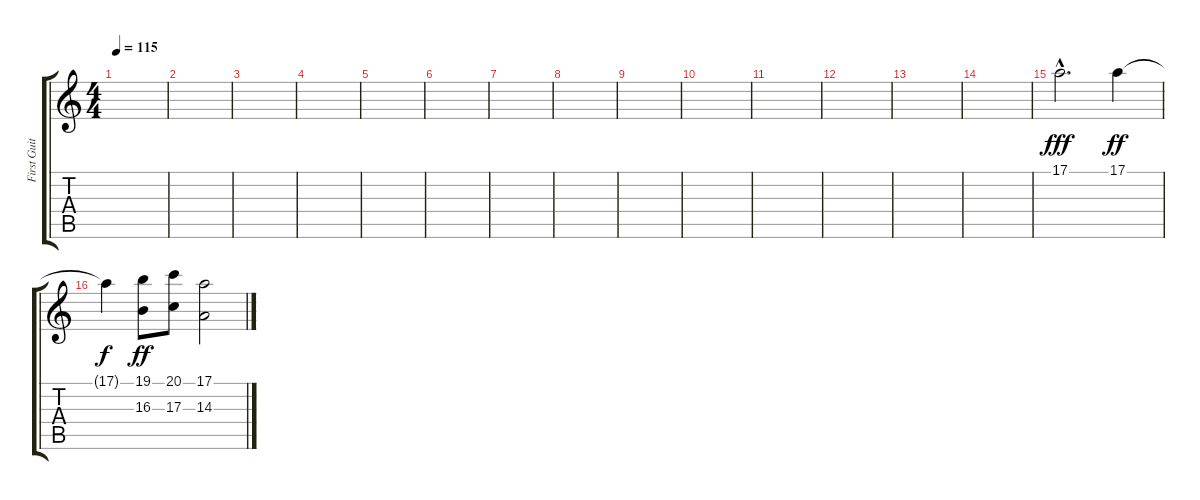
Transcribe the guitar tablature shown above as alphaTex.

\track ("First Guitar" "First Guit") {instrument acousticgrandpiano}
\staff {score tabs}
\tuning (E4 B3 G3 D3 A2 E2) {hide}
\ts (4 4)
\tempo 115
\clef g2
\ks c
|
|
|
|
|
|
|
|
|
|
|
|
|
|
17.1{hac}.2{d dy fff} 17.1.4{dy ff} |
17.1{t}.4{dy f} (19.1 16.3).8{dy ff} (20.1 17.3).8 (17.1 14.3).2
